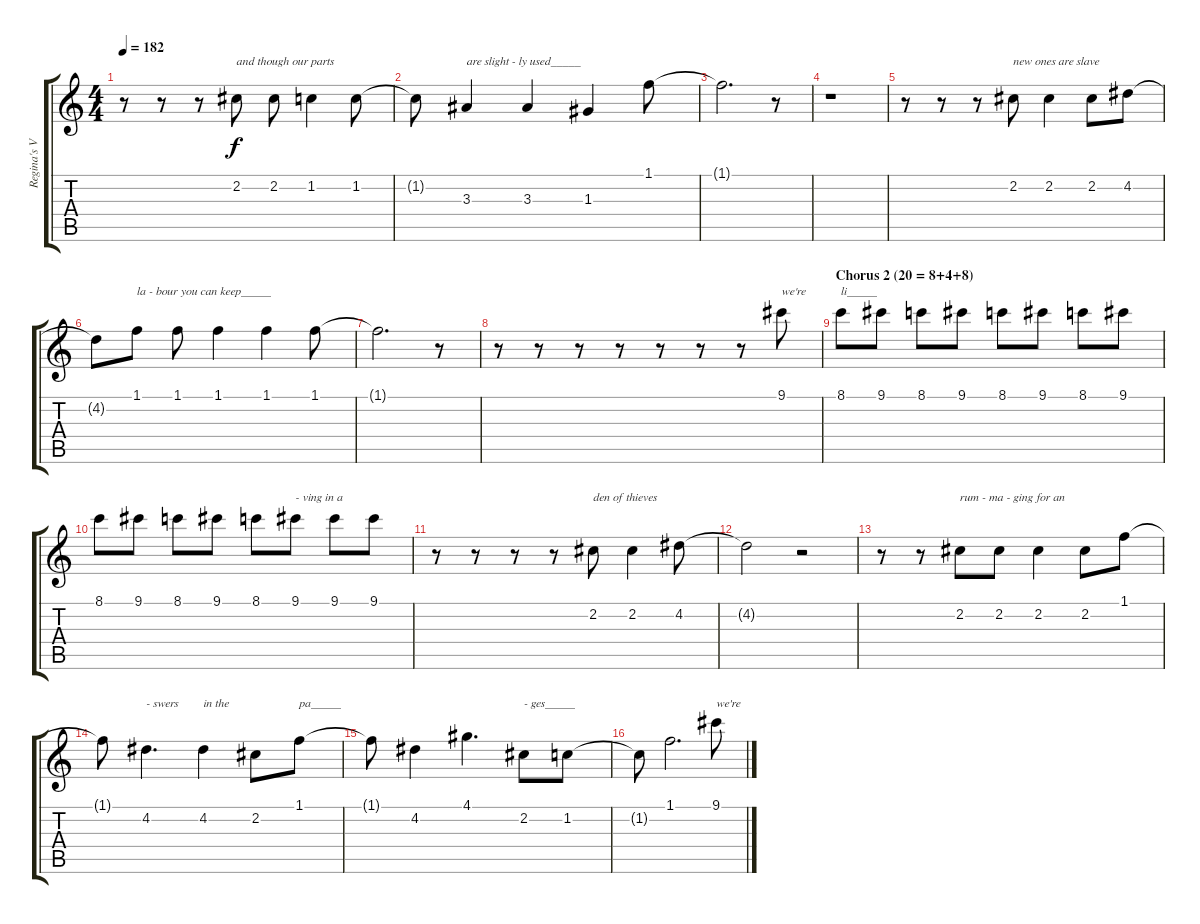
\track ("Regina's Voicebox" "Regina's V") {instrument distortionguitar}
\staff {score tabs}
\tuning (E4 B3 G3 D3 A2 E2) {hide}
\ts (4 4)
\tempo 182
\clef g2
\ks c
r.8{dy f} r.8 r.8 2.2.8{txt "and though our parts"} 2.2.8 1.2.4 1.2.8 |
1.2{t}.8 3.3.4{txt "are slight - ly used_____"} 3.3.4 1.3.4 1.1.8 |
1.1{t}.2{d} r.8 |
r.1 |
r.8 r.8 r.8 2.2.8{txt "new ones are slave"} 2.2.4 2.2.8 4.2.8 |
4.2{t}.8 1.1.8{txt "la - bour you can keep_____"} 1.1.8 1.1.4 1.1.4 1.1.8 |
1.1{t}.2{d} r.8 |
r.8 r.8 r.8 r.8 r.8 r.8 r.8 9.1.8{txt "we're"} |
\section ("" "Chorus 2 (20 = 8+4+8)")
8.1.8{txt "li_____"} 9.1.8 8.1.8 9.1.8 8.1.8 9.1.8 8.1.8 9.1.8 |
8.1.8 9.1.8 8.1.8 9.1.8 8.1.8 9.1.8{txt "- ving in a"} 9.1.8 9.1.8 |
r.8 r.8 r.8 r.8 2.2.8{txt "den of thieves"} 2.2.4 4.2.8 |
4.2{t}.2 r.2 |
r.8 r.8 2.2.8{txt "rum - ma - ging for an"} 2.2.8 2.2.4 2.2.8 1.1.8 |
1.1{t}.8 4.2.4{d txt "- swers"} 4.2.4{txt "in the"} 2.2.8 1.1.8{txt "pa_____"} |
1.1{t}.8 4.2.4 4.1.4{d} 2.2.8{txt "- ges_____"} 1.2.8 |
1.2{t}.8 1.1.2{d} 9.1.8{txt "we're"}
